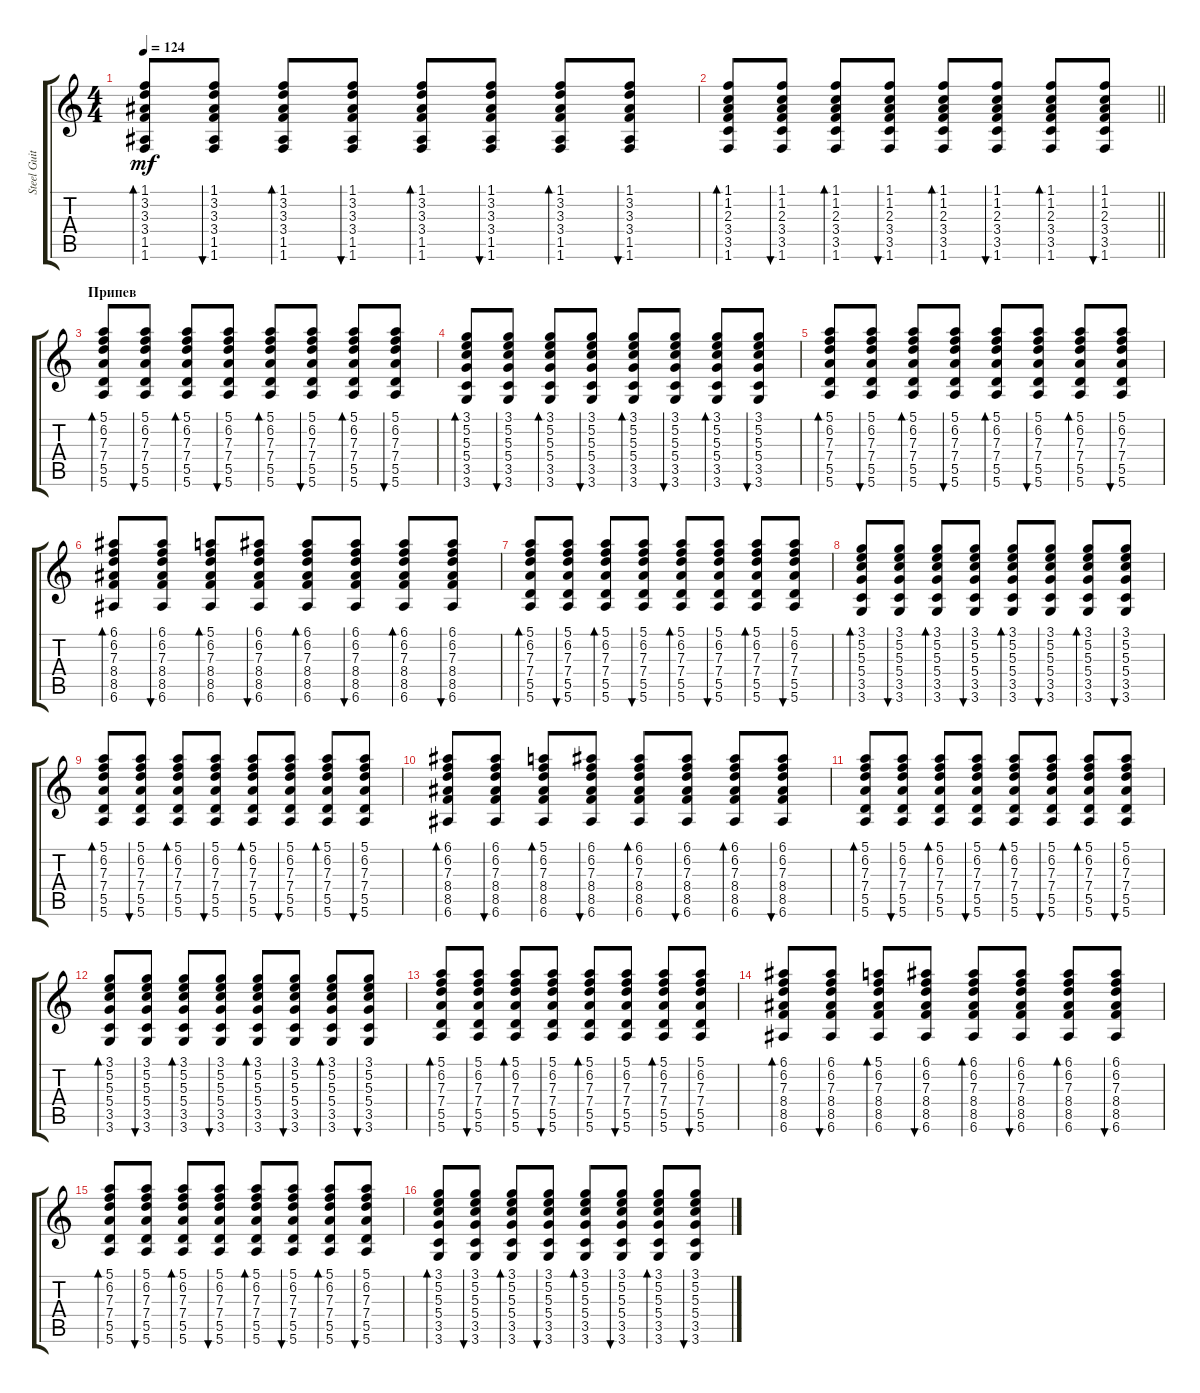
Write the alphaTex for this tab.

\track ("Steel Guitar" "Steel Guit") {instrument acousticguitarsteel}
\staff {score tabs}
\tuning (E4 B3 G3 D3 A2 E2) {hide}
\ts (4 4)
\tempo 124
\clef g2
\ks c
(1.1 3.2 3.3 3.4 1.5 1.6).8{bd 30 dy mf} (1.1 3.2 3.3 3.4 1.5 1.6).8{bu 30} (1.1 3.2 3.3 3.4 1.5 1.6).8{bd 30} (1.1 3.2 3.3 3.4 1.5 1.6).8{bu 30} (1.1 3.2 3.3 3.4 1.5 1.6).8{bd 30} (1.1 3.2 3.3 3.4 1.5 1.6).8{bu 30} (1.1 3.2 3.3 3.4 1.5 1.6).8{bd 30} (1.1 3.2 3.3 3.4 1.5 1.6).8{bu 30} |
\barLineRight lightlight
(1.1 1.2 2.3 3.4 3.5 1.6).8{bd 30} (1.1 1.2 2.3 3.4 3.5 1.6).8{bu 30} (1.1 1.2 2.3 3.4 3.5 1.6).8{bd 30} (1.1 1.2 2.3 3.4 3.5 1.6).8{bu 30} (1.1 1.2 2.3 3.4 3.5 1.6).8{bd 30} (1.1 1.2 2.3 3.4 3.5 1.6).8{bu 30} (1.1 1.2 2.3 3.4 3.5 1.6).8{bd 30} (1.1 1.2 2.3 3.4 3.5 1.6).8{bu 30} |
\section ("" "Припев")
(5.1 6.2 7.3 7.4 5.5 5.6).8{bd 30} (5.1 6.2 7.3 7.4 5.5 5.6).8{bu 30} (5.1 6.2 7.3 7.4 5.5 5.6).8{bd 30} (5.1 6.2 7.3 7.4 5.5 5.6).8{bu 30} (5.1 6.2 7.3 7.4 5.5 5.6).8{bd 30} (5.1 6.2 7.3 7.4 5.5 5.6).8{bu 30} (5.1 6.2 7.3 7.4 5.5 5.6).8{bd 30} (5.1 6.2 7.3 7.4 5.5 5.6).8{bu 30} |
(3.1 5.2 5.3 5.4 3.5 3.6).8{bd 30} (3.1 5.2 5.3 5.4 3.5 3.6).8{bu 30} (3.1 5.2 5.3 5.4 3.5 3.6).8{bd 30} (3.1 5.2 5.3 5.4 3.5 3.6).8{bu 30} (3.1 5.2 5.3 5.4 3.5 3.6).8{bd 30} (3.1 5.2 5.3 5.4 3.5 3.6).8{bu 30} (3.1 5.2 5.3 5.4 3.5 3.6).8{bd 30} (3.1 5.2 5.3 5.4 3.5 3.6).8{bu 30} |
(5.1 6.2 7.3 7.4 5.5 5.6).8{bd 30} (5.1 6.2 7.3 7.4 5.5 5.6).8{bu 30} (5.1 6.2 7.3 7.4 5.5 5.6).8{bd 30} (5.1 6.2 7.3 7.4 5.5 5.6).8{bu 30} (5.1 6.2 7.3 7.4 5.5 5.6).8{bd 30} (5.1 6.2 7.3 7.4 5.5 5.6).8{bu 30} (5.1 6.2 7.3 7.4 5.5 5.6).8{bd 30} (5.1 6.2 7.3 7.4 5.5 5.6).8{bu 30} |
(6.1 6.2 7.3 8.4 8.5 6.6).8{bd 30} (6.1 6.2 7.3 8.4 8.5 6.6).8{bu 30} (5.1 6.2 7.3 8.4 8.5 6.6).8{bd 30} (6.1 6.2 7.3 8.4 8.5 6.6).8{bu 30} (6.1 6.2 7.3 8.4 8.5 6.6).8{bd 30} (6.1 6.2 7.3 8.4 8.5 6.6).8{bu 30} (6.1 6.2 7.3 8.4 8.5 6.6).8{bd 30} (6.1 6.2 7.3 8.4 8.5 6.6).8{bu 30} |
(5.1 6.2 7.3 7.4 5.5 5.6).8{bd 30} (5.1 6.2 7.3 7.4 5.5 5.6).8{bu 30} (5.1 6.2 7.3 7.4 5.5 5.6).8{bd 30} (5.1 6.2 7.3 7.4 5.5 5.6).8{bu 30} (5.1 6.2 7.3 7.4 5.5 5.6).8{bd 30} (5.1 6.2 7.3 7.4 5.5 5.6).8{bu 30} (5.1 6.2 7.3 7.4 5.5 5.6).8{bd 30} (5.1 6.2 7.3 7.4 5.5 5.6).8{bu 30} |
(3.1 5.2 5.3 5.4 3.5 3.6).8{bd 30} (3.1 5.2 5.3 5.4 3.5 3.6).8{bu 30} (3.1 5.2 5.3 5.4 3.5 3.6).8{bd 30} (3.1 5.2 5.3 5.4 3.5 3.6).8{bu 30} (3.1 5.2 5.3 5.4 3.5 3.6).8{bd 30} (3.1 5.2 5.3 5.4 3.5 3.6).8{bu 30} (3.1 5.2 5.3 5.4 3.5 3.6).8{bd 30} (3.1 5.2 5.3 5.4 3.5 3.6).8{bu 30} |
(5.1 6.2 7.3 7.4 5.5 5.6).8{bd 30} (5.1 6.2 7.3 7.4 5.5 5.6).8{bu 30} (5.1 6.2 7.3 7.4 5.5 5.6).8{bd 30} (5.1 6.2 7.3 7.4 5.5 5.6).8{bu 30} (5.1 6.2 7.3 7.4 5.5 5.6).8{bd 30} (5.1 6.2 7.3 7.4 5.5 5.6).8{bu 30} (5.1 6.2 7.3 7.4 5.5 5.6).8{bd 30} (5.1 6.2 7.3 7.4 5.5 5.6).8{bu 30} |
(6.1 6.2 7.3 8.4 8.5 6.6).8{bd 30} (6.1 6.2 7.3 8.4 8.5 6.6).8{bu 30} (5.1 6.2 7.3 8.4 8.5 6.6).8{bd 30} (6.1 6.2 7.3 8.4 8.5 6.6).8{bu 30} (6.1 6.2 7.3 8.4 8.5 6.6).8{bd 30} (6.1 6.2 7.3 8.4 8.5 6.6).8{bu 30} (6.1 6.2 7.3 8.4 8.5 6.6).8{bd 30} (6.1 6.2 7.3 8.4 8.5 6.6).8{bu 30} |
(5.1 6.2 7.3 7.4 5.5 5.6).8{bd 30} (5.1 6.2 7.3 7.4 5.5 5.6).8{bu 30} (5.1 6.2 7.3 7.4 5.5 5.6).8{bd 30} (5.1 6.2 7.3 7.4 5.5 5.6).8{bu 30} (5.1 6.2 7.3 7.4 5.5 5.6).8{bd 30} (5.1 6.2 7.3 7.4 5.5 5.6).8{bu 30} (5.1 6.2 7.3 7.4 5.5 5.6).8{bd 30} (5.1 6.2 7.3 7.4 5.5 5.6).8{bu 30} |
(3.1 5.2 5.3 5.4 3.5 3.6).8{bd 30} (3.1 5.2 5.3 5.4 3.5 3.6).8{bu 30} (3.1 5.2 5.3 5.4 3.5 3.6).8{bd 30} (3.1 5.2 5.3 5.4 3.5 3.6).8{bu 30} (3.1 5.2 5.3 5.4 3.5 3.6).8{bd 30} (3.1 5.2 5.3 5.4 3.5 3.6).8{bu 30} (3.1 5.2 5.3 5.4 3.5 3.6).8{bd 30} (3.1 5.2 5.3 5.4 3.5 3.6).8{bu 30} |
(5.1 6.2 7.3 7.4 5.5 5.6).8{bd 30} (5.1 6.2 7.3 7.4 5.5 5.6).8{bu 30} (5.1 6.2 7.3 7.4 5.5 5.6).8{bd 30} (5.1 6.2 7.3 7.4 5.5 5.6).8{bu 30} (5.1 6.2 7.3 7.4 5.5 5.6).8{bd 30} (5.1 6.2 7.3 7.4 5.5 5.6).8{bu 30} (5.1 6.2 7.3 7.4 5.5 5.6).8{bd 30} (5.1 6.2 7.3 7.4 5.5 5.6).8{bu 30} |
(6.1 6.2 7.3 8.4 8.5 6.6).8{bd 30} (6.1 6.2 7.3 8.4 8.5 6.6).8{bu 30} (5.1 6.2 7.3 8.4 8.5 6.6).8{bd 30} (6.1 6.2 7.3 8.4 8.5 6.6).8{bu 30} (6.1 6.2 7.3 8.4 8.5 6.6).8{bd 30} (6.1 6.2 7.3 8.4 8.5 6.6).8{bu 30} (6.1 6.2 7.3 8.4 8.5 6.6).8{bd 30} (6.1 6.2 7.3 8.4 8.5 6.6).8{bu 30} |
(5.1 6.2 7.3 7.4 5.5 5.6).8{bd 30} (5.1 6.2 7.3 7.4 5.5 5.6).8{bu 30} (5.1 6.2 7.3 7.4 5.5 5.6).8{bd 30} (5.1 6.2 7.3 7.4 5.5 5.6).8{bu 30} (5.1 6.2 7.3 7.4 5.5 5.6).8{bd 30} (5.1 6.2 7.3 7.4 5.5 5.6).8{bu 30} (5.1 6.2 7.3 7.4 5.5 5.6).8{bd 30} (5.1 6.2 7.3 7.4 5.5 5.6).8{bu 30} |
(3.1 5.2 5.3 5.4 3.5 3.6).8{bd 30} (3.1 5.2 5.3 5.4 3.5 3.6).8{bu 30} (3.1 5.2 5.3 5.4 3.5 3.6).8{bd 30} (3.1 5.2 5.3 5.4 3.5 3.6).8{bu 30} (3.1 5.2 5.3 5.4 3.5 3.6).8{bd 30} (3.1 5.2 5.3 5.4 3.5 3.6).8{bu 30} (3.1 5.2 5.3 5.4 3.5 3.6).8{bd 30} (3.1 5.2 5.3 5.4 3.5 3.6).8{bu 30}
